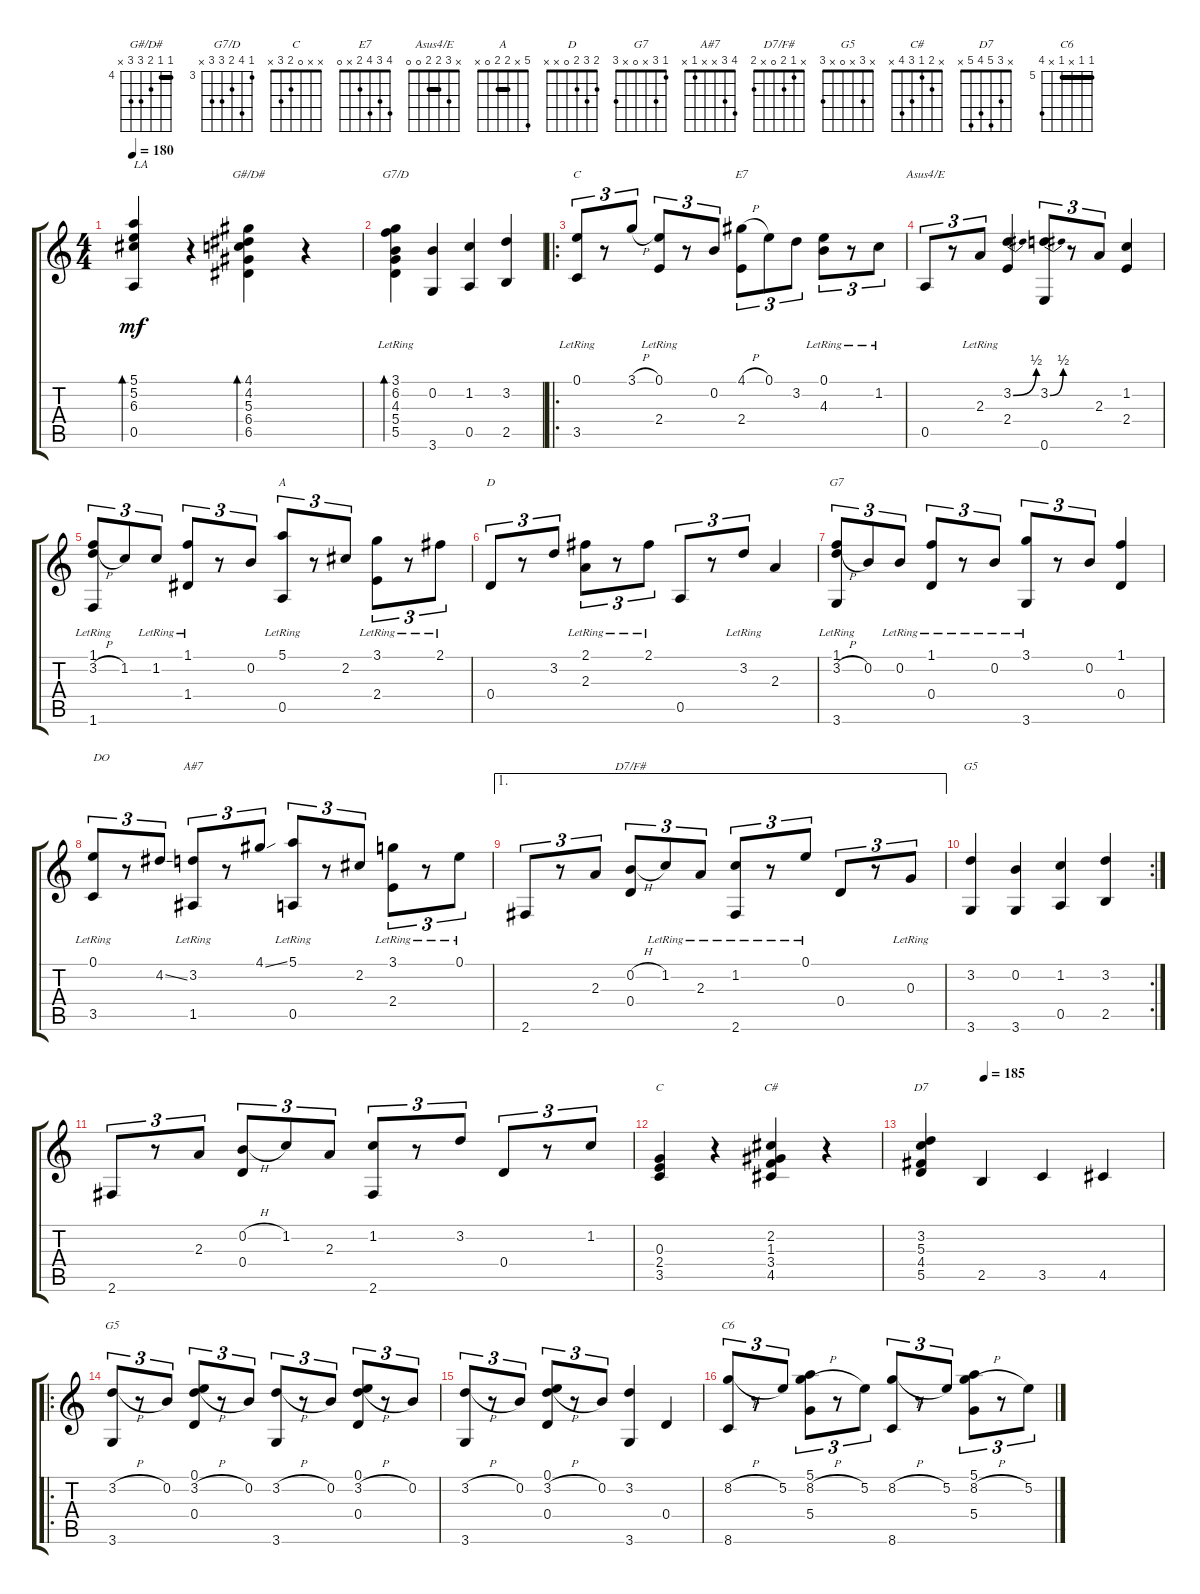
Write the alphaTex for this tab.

\track "" {instrument acousticguitarnylon}
\staff {score tabs}
\tuning (E4 B3 G3 D3 A2 E2) {hide}
\chord ("G#/D#" 4 4 5 6 6 x) {firstfret 4 barre 4}
\chord ("G7/D" 3 6 4 5 5 x) {firstfret 3}
\chord ("C" 0 1 0 2 3 x)
\chord ("E7" 4 3 4 2 x 0)
\chord ("Asus4/E" x 3 2 2 0 0) {barre 2}
\chord ("A" 5 x 2 2 0 x) {barre 2}
\chord ("D" 2 3 2 0 x x)
\chord ("G7" 1 3 x 0 x 3)
\chord ("A#7" 4 3 x x 1 x)
\chord ("D7/F#" x 1 2 0 x 2)
\chord ("G5" x 3 x x x 3)
\chord ("C" x x 0 2 3 x)
\chord ("C#" x 2 1 3 4 x)
\chord ("D7" x 3 5 4 5 x)
\chord ("G5" x 3 x 0 x 3)
\chord ("C6" 5 5 x 5 x 8) {firstfret 5 barre 5}
\ts (4 4)
\tempo 180
\clef g2
\ks c
(5.1 5.2 6.3 0.5).4{bd 120 txt "LA" dy mf} r.4 (4.1 4.2 5.3 6.4 6.5).4{bd 120 ch "G#/D#"} r.4 |
(3.1{lr} 6.2{lr} 4.3{lr} 5.4{lr} 5.5).4{bd 120 ch "G7/D"} (0.2 3.6).4 (1.2 0.5).4 (3.2 2.5).4 |
\ro
(0.1{lr} 3.5).8{tu (3 2) ch "C"} r.8{tu (3 2)} 3.1{h}.8{tu (3 2)} (0.1{lr} 2.4).8{tu (3 2)} r.8{tu (3 2)} 0.2.8{tu (3 2)} (4.1{h} 2.4).8{tu (3 2) ch "E7"} 0.1.8{tu (3 2)} 3.2.8{tu (3 2)} (0.1{lr} 4.3).8{tu (3 2)} r.8{tu (3 2)} 1.2{lr}.8{tu (3 2)} |
0.5.8{tu (3 2) ch "Asus4/E"} r.8{tu (3 2)} 2.3{lr}.8{tu (3 2)} (3.2{be (bend 0 0 60 2)} 2.4).4 (3.2{be (bend 0 0 60 2)} 0.6).8{tu (3 2)} r.8{tu (3 2)} 2.3.8{tu (3 2)} (1.2 2.4).4 |
(1.1{lr} 3.2{h} 1.6).8{tu (3 2)} 1.2.8{tu (3 2)} 1.2{lr}.8{tu (3 2)} (1.1{lr} 1.4).8{tu (3 2)} r.8{tu (3 2)} 0.2.8{tu (3 2)} (5.1{lr} 0.5).8{tu (3 2) ch "A"} r.8{tu (3 2)} 2.2.8{tu (3 2)} (3.1{lr} 2.4).8{tu (3 2)} r.8{tu (3 2)} 2.1{lr}.8{tu (3 2)} |
0.4.8{tu (3 2) ch "D"} r.8{tu (3 2)} 3.2.8{tu (3 2)} (2.1{lr} 2.3).8{tu (3 2)} r.8{tu (3 2)} 2.1{lr}.8{tu (3 2)} 0.5.8{tu (3 2)} r.8{tu (3 2)} 3.2{lr}.8{tu (3 2)} 2.3.4 |
(1.1{lr} 3.2{h} 3.6).8{tu (3 2) ch "G7"} 0.2.8{tu (3 2)} 0.2{lr}.8{tu (3 2)} (1.1{lr} 0.4).8{tu (3 2)} r.8{tu (3 2)} 0.2{lr}.8{tu (3 2)} (3.1{lr} 3.6).8{tu (3 2)} r.8{tu (3 2)} 0.2.8{tu (3 2)} (1.1 0.4).4 |
(0.1{lr} 3.5).8{tu (3 2) txt "DO"} r.8{tu (3 2)} 4.2{ss}.8{tu (3 2)} (3.2{lr} 1.5).8{tu (3 2) ch "A#7"} r.8{tu (3 2)} 4.1{ss}.8{tu (3 2)} (5.1{lr} 0.5).8{tu (3 2)} r.8{tu (3 2)} 2.2.8{tu (3 2)} (3.1{lr} 2.4).8{tu (3 2)} r.8{tu (3 2)} 0.1{lr}.8{tu (3 2)} |
\ae 1
2.6.8{tu (3 2)} r.8{tu (3 2)} 2.3.8{tu (3 2)} (0.2{h} 0.4).8{tu (3 2) ch "D7/F#"} 1.2{lr}.8{tu (3 2)} 2.3{lr}.8{tu (3 2)} (1.2{lr} 2.6).8{tu (3 2)} r.8{tu (3 2)} 0.1{lr}.8{tu (3 2)} 0.4.8{tu (3 2)} r.8{tu (3 2)} 0.3{lr}.8{tu (3 2)} |
\rc 2
(3.2 3.6).4{ch "G5"} (0.2 3.6).4 (1.2 0.5).4 (3.2 2.5).4 |
2.6.8{tu (3 2)} r.8{tu (3 2)} 2.3.8{tu (3 2)} (0.2{h} 0.4).8{tu (3 2)} 1.2.8{tu (3 2)} 2.3.8{tu (3 2)} (1.2 2.6).8{tu (3 2)} r.8{tu (3 2)} 3.2.8{tu (3 2)} 0.4.8{tu (3 2)} r.8{tu (3 2)} 1.2.8{tu (3 2)} |
(0.3 2.4 3.5).4{ch "C"} r.4 (2.2 1.3 3.4 4.5).4{ch "C#"} r.4 |
\tempo (185 0.25)
(3.2 5.3 4.4 5.5).4{ch "D7"} 2.5.4 3.5.4 4.5.4 |
\ro
(3.2{h} 3.6).8{tu (3 2) ch "G5"} r.8{tu (3 2)} 0.2.8{tu (3 2)} (0.1 3.2{h} 0.4).8{tu (3 2)} r.8{tu (3 2)} 0.2.8{tu (3 2)} (3.2{h} 3.6).8{tu (3 2)} r.8{tu (3 2)} 0.2.8{tu (3 2)} (0.1 3.2{h} 0.4).8{tu (3 2)} r.8{tu (3 2)} 0.2.8{tu (3 2)} |
(3.2{h} 3.6).8{tu (3 2)} r.8{tu (3 2)} 0.2.8{tu (3 2)} (0.1 3.2{h} 0.4).8{tu (3 2)} r.8{tu (3 2)} 0.2.8{tu (3 2)} (3.2 3.6).4 0.4.4 |
(8.2{h} 8.6).8{tu (3 2) ch "C6"} r.8{tu (3 2)} 5.2.8{tu (3 2)} (5.1 8.2{h} 5.4).8{tu (3 2)} r.8{tu (3 2)} 5.2.8{tu (3 2)} (8.2{h} 8.6).8{tu (3 2)} r.8{tu (3 2)} 5.2.8{tu (3 2)} (5.1 8.2{h} 5.4).8{tu (3 2)} r.8{tu (3 2)} 5.2.8{tu (3 2)}
